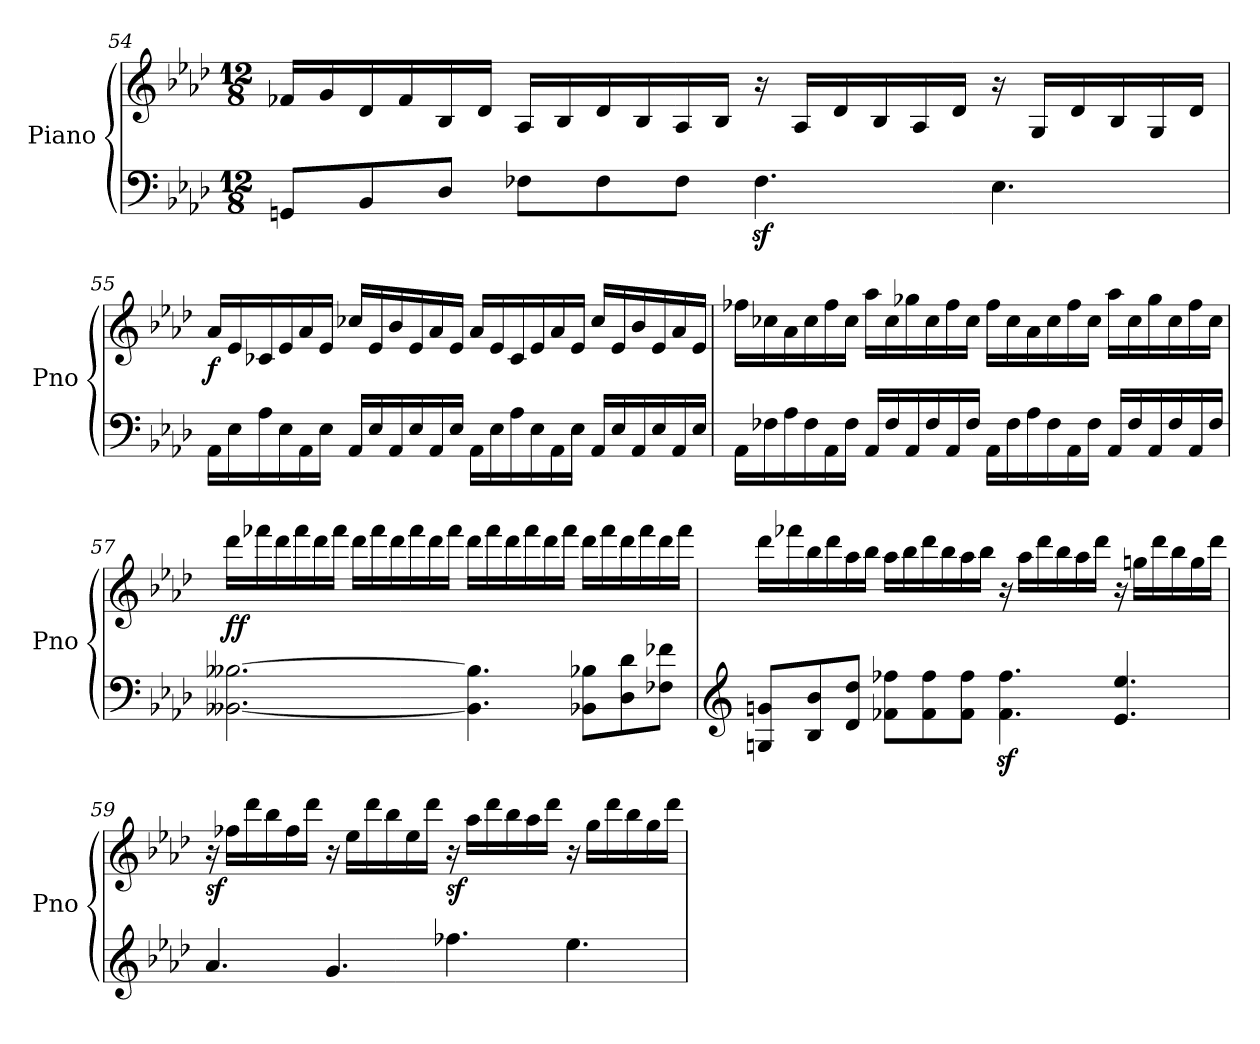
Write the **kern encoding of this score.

**kern	**kern	**dynam
*part1	*part1	*part1
*staff2	*staff1	*staff1/2
*I"Piano	*	*
*I'Pno	*	*
!!LO:LB:g=z
*clefF4	*clefG2	*
*k[b-e-a-d-]	*k[b-e-a-d-]	*
*A-:	*A-:	*
*M12/8	*M12/8	*
=54	=54	=54
8GGn/L	16f-X/LL	.
.	16g/	.
8BB-/	16d-/	.
.	16f-/	.
8D-/J	16B-/	.
.	16d-/JJ	.
8F-X\L	16A-/LL	.
.	16B-/	.
8F-\	16d-/	.
.	16B-/	.
8F-\J	16A-/	.
.	16B-/JJ	.
4.F-z<\	16r	.
.	16A-/LL	.
.	16d-/	.
.	16B-/	.
.	16A-/	.
.	16d-/JJ	.
4.E-\	16r	.
.	16G/LL	.
.	16d-/	.
.	16B-/	.
.	16G/	.
.	16d-/JJ	.
!!LO:LB:g=z
=55	=55	=55
!	!	!LO:DY:b
16AA-\LL	16a-/LL	f
16E-\	16e-/	.
16A-\	16c-X/	.
16E-\	16e-/	.
16AA-\	16a-/	.
16E-\JJ	16e-/JJ	.
16AA-/LL	16cc-X/LL	.
16E-/	16e-/	.
16AA-/	16b-/	.
16E-/	16e-/	.
16AA-/	16a-/	.
16E-/JJ	16e-/JJ	.
16AA-\LL	16a-/LL	.
16E-\	16e-/	.
16A-\	16c-/	.
16E-\	16e-/	.
16AA-\	16a-/	.
16E-\JJ	16e-/JJ	.
16AA-/LL	16cc-/LL	.
16E-/	16e-/	.
16AA-/	16b-/	.
16E-/	16e-/	.
16AA-/	16a-/	.
16E-/JJ	16e-/JJ	.
!!LO:PB:g=z
=56	=56	=56
16AA-\LL	16ff-X\LL	.
16F-X\	16cc-X\	.
16A-\	16a-\	.
16F-\	16cc-\	.
16AA-\	16ff-\	.
16F-\JJ	16cc-\JJ	.
16AA-/LL	16aa-\LL	.
16F-/	16cc-\	.
16AA-/	16gg-X\	.
16F-/	16cc-\	.
16AA-/	16ff-\	.
16F-/JJ	16cc-\JJ	.
16AA-\LL	16ff-\LL	.
16F-\	16cc-\	.
16A-\	16a-\	.
16F-\	16cc-\	.
16AA-\	16ff-\	.
16F-\JJ	16cc-\JJ	.
16AA-/LL	16aa-\LL	.
16F-/	16cc-\	.
16AA-/	16gg-\	.
16F-/	16cc-\	.
16AA-/	16ff-\	.
16F-/JJ	16cc-\JJ	.
!!LO:LB:g=z
=57	=57	=57
!	!	!LO:DY:b
[2.BB--X\ [2.B--X\	16ddd-\LL	ff
.	16fff-X\	.
.	16ddd-\	.
.	16fff-\	.
.	16ddd-\	.
.	16fff-\JJ	.
.	16ddd-\LL	.
.	16fff-\	.
.	16ddd-\	.
.	16fff-\	.
.	16ddd-\	.
.	16fff-\JJ	.
4.BB--\] 4.B--\]	16ddd-\LL	.
.	16fff-\	.
.	16ddd-\	.
.	16fff-\	.
.	16ddd-\	.
.	16fff-\JJ	.
8BB-X\ 8B-X\L	16ddd-\LL	.
.	16fff-\	.
8D-\ 8d-\	16ddd-\	.
.	16fff-\	.
8F-X\ 8f-X\J	16ddd-\	.
.	16fff-\JJ	.
!!LO:LB:g=z
=58	=58	=58
*clefG2	*	*
8Gn/ 8gn/L	16ddd-\LL	.
.	16fff-X\	.
8B-/ 8b-/	16bb-\	.
.	16ddd-\	.
8d-/ 8dd-/J	16aa-\	.
.	16bb-\JJ	.
8f-X\ 8ff-X\L	16aa-\LL	.
.	16bb-\	.
8f-\ 8ff-\	16ddd-\	.
.	16bb-\	.
8f-\ 8ff-\J	16aa-\	.
.	16bb-\JJ	.
4.f-\z< 4.ff-\z<	16r	.
.	16aa-\LL	.
.	16ddd-\	.
.	16bb-\	.
.	16aa-\	.
.	16ddd-\JJ	.
4.e-/ 4.ee-/	16r	.
.	16ggn\LL	.
.	16ddd-\	.
.	16bb-\	.
.	16gg\	.
.	16ddd-\JJ	.
!!LO:LB:g=z
=59	=59	=59
!	!	!LO:DY:b
4.a-/	16r	sf
.	16ff-X\LL	.
.	16ddd-\	.
.	16bb-\	.
.	16ff-\	.
.	16ddd-\JJ	.
4.g/	16r	.
.	16ee-\LL	.
.	16ddd-\	.
.	16bb-\	.
.	16ee-\	.
.	16ddd-\JJ	.
!	!	!LO:DY:b
4.ff-X\	16r	sf
.	16aa-\LL	.
.	16ddd-\	.
.	16bb-\	.
.	16aa-\	.
.	16ddd-\JJ	.
4.ee-\	16r	.
.	16gg\LL	.
.	16ddd-\	.
.	16bb-\	.
.	16gg\	.
.	16ddd-\JJ	.
=	=	=
*-	*-	*-
